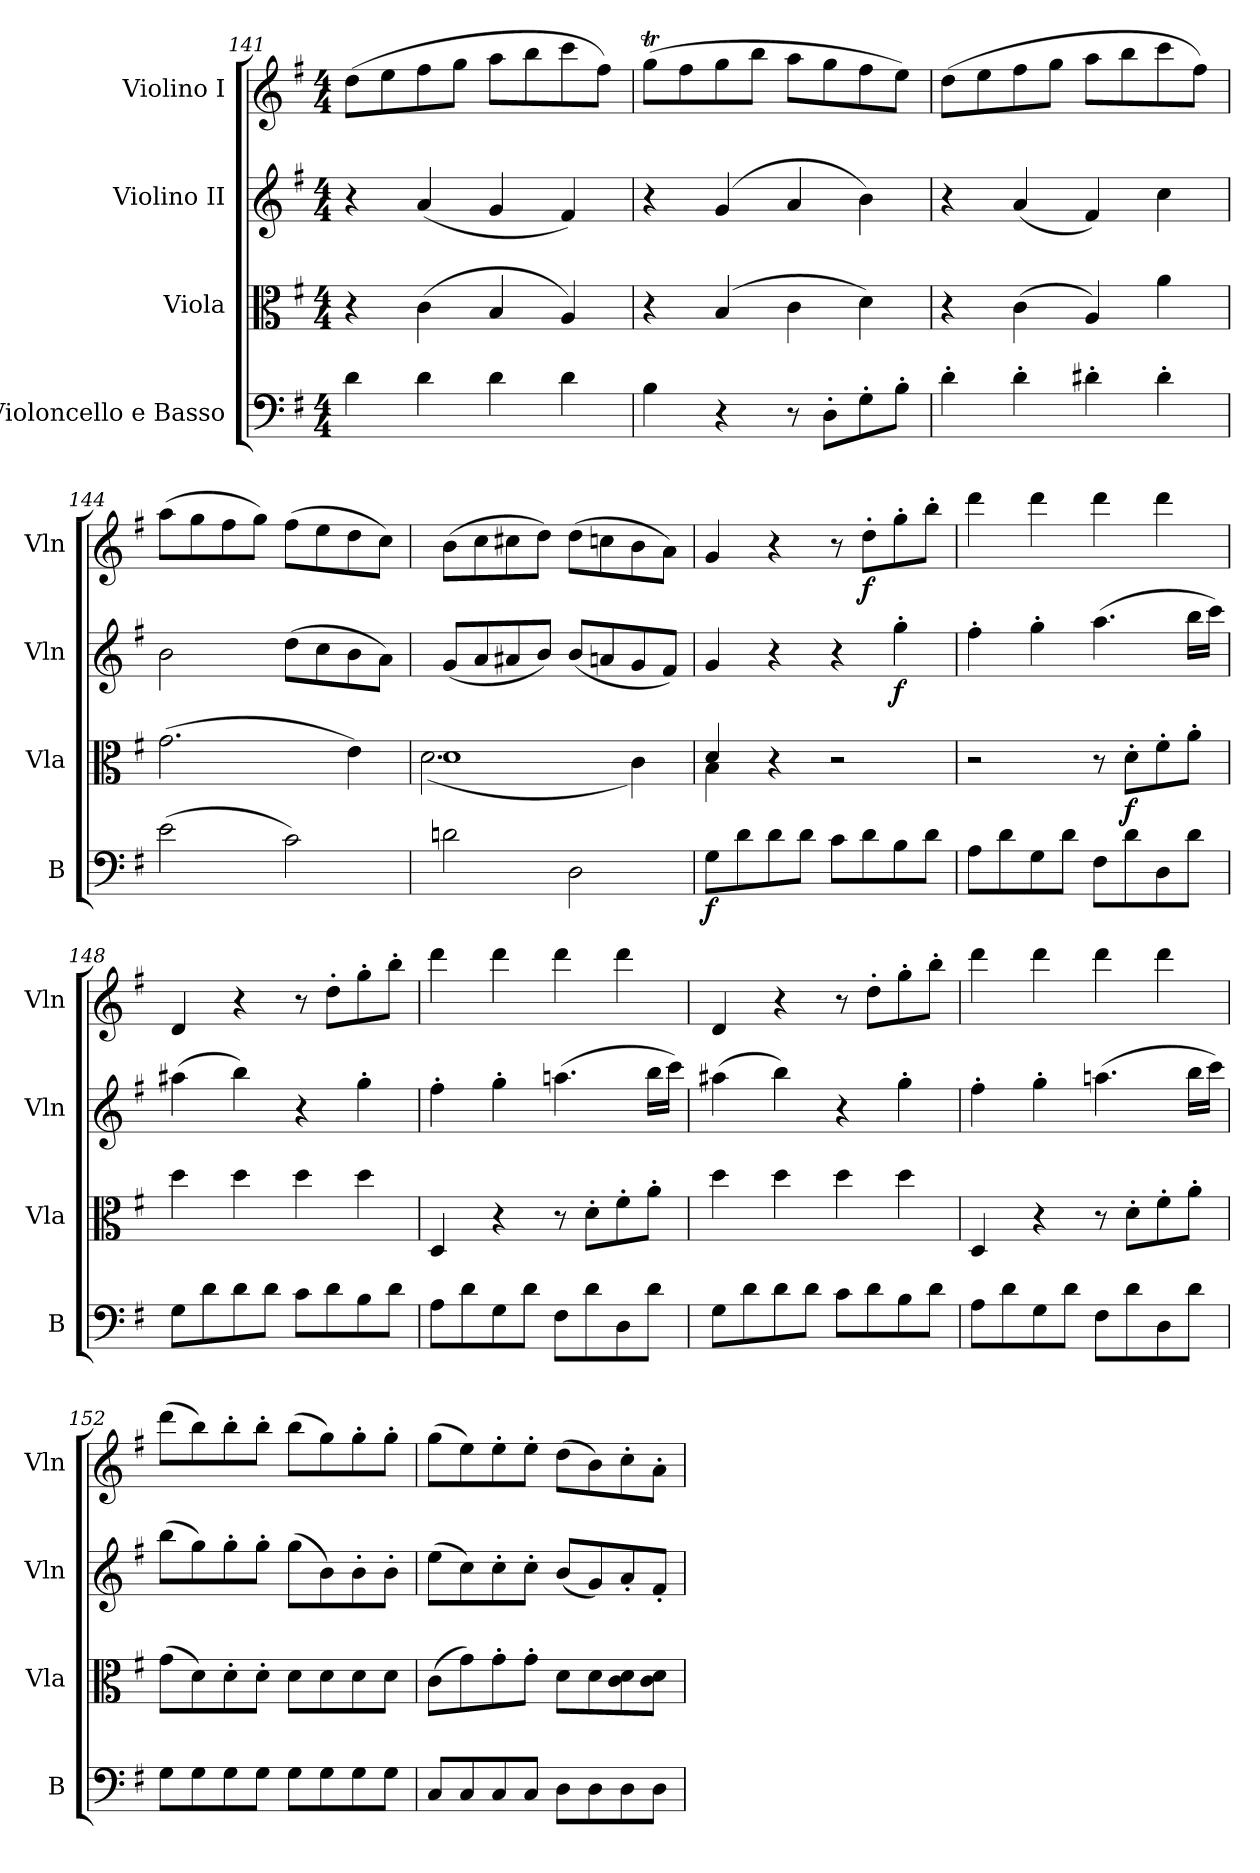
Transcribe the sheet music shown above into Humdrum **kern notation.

**kern	**dynam	**kern	**dynam	**kern	**dynam	**kern	**dynam
*part4	*part4	*part3	*part3	*part2	*part2	*part1	*part1
*staff4	*staff4	*staff3	*staff3	*staff2	*staff2	*staff1	*staff1
*I"Violoncello e Basso	*	*I"Viola	*	*I"Violino II	*	*I"Violino I	*
*I'B	*	*I'Vla	*	*I'Vln	*	*I'Vln	*
*clefF4	*	*clefC3	*	*clefG2	*	*clefG2	*
*k[f#]	*	*k[f#]	*	*k[f#]	*	*k[f#]	*
*G:	*	*G:	*	*G:	*	*G:	*
*M4/4	*	*M4/4	*	*M4/4	*	*M4/4	*
=141	=141	=141	=141	=141	=141	=141	=141
4d	.	4r	.	4r	.	(8ddL	.
.	.	.	.	.	.	8ee	.
4d	.	(4c	.	(4a	.	8ff#	.
.	.	.	.	.	.	8ggJ	.
4d	.	4B	.	4g	.	8aaL	.
.	.	.	.	.	.	8bb	.
4d	.	4A)	.	4f#)	.	8ccc	.
.	.	.	.	.	.	8ff#J)	.
=142	=142	=142	=142	=142	=142	=142	=142
4B	.	4r	.	4r	.	(8ggTL	.
.	.	.	.	.	.	8ff#	.
4r	.	(4B	.	(4g	.	8gg	.
.	.	.	.	.	.	8bbJ	.
8r	.	4c	.	4a	.	8aaL	.
8D'L	.	.	.	.	.	8gg	.
8G'	.	4d)	.	4b)	.	8ff#	.
8B'J	.	.	.	.	.	8eeJ)	.
=143	=143	=143	=143	=143	=143	=143	=143
4d'	.	4r	.	4r	.	(8ddL	.
.	.	.	.	.	.	8ee	.
4d'	.	(4c	.	(4a	.	8ff#	.
.	.	.	.	.	.	8ggJ	.
4d#X'	.	4A)	.	4f#)	.	8aaL	.
.	.	.	.	.	.	8bb	.
4d#'	.	4a	.	4cc	.	8ccc	.
.	.	.	.	.	.	8ff#J)	.
=144	=144	=144	=144	=144	=144	=144	=144
(2e	.	(2.g	.	2b	.	(8aaL	.
.	.	.	.	.	.	8gg	.
.	.	.	.	.	.	8ff#	.
.	.	.	.	.	.	8ggJ)	.
2c)	.	.	.	(8ddL	.	(8ff#L	.
.	.	.	.	8cc	.	8ee	.
.	.	4e)	.	8b	.	8dd	.
.	.	.	.	8aJ)	.	8ccJ)	.
!!LO:LB:g=z
=145	=145	=145	=145	=145	=145	=145	=145
*	*	*^	*	*	*	*	*
2dn	.	1d	(2.d	.	(8gL	.	(8bL	.
.	.	.	.	.	8a	.	8cc	.
.	.	.	.	.	8a#X	.	8cc#X	.
.	.	.	.	.	8bJ)	.	8ddJ)	.
2D	.	.	.	.	(8bL	.	(8ddL	.
.	.	.	.	.	8an	.	8ccn	.
.	.	.	4c)	.	8g	.	8b	.
.	.	.	.	.	8f#J)	.	8aJ)	.
=146	=146	=146	=146	=146	=146	=146	=146	=146
8GL	f	4d	4B	.	4g	.	4g	.
8d	.	.	.	.	.	.	.	.
8d	.	4r	4ryy	.	4r	.	4r	.
8dJ	.	.	.	.	.	.	.	.
8cL	.	2r	2ryy	.	4r	.	8r	.
8d	.	.	.	.	.	.	8dd'L	f
8B	.	.	.	.	4gg'	f	8gg'	.
8dJ	.	.	.	.	.	.	8bb'J	.
*	*	*v	*v	*	*	*	*	*
=147	=147	=147	=147	=147	=147	=147	=147
8AL	.	2r	.	4ff#'	.	4ddd	.
8d	.	.	.	.	.	.	.
8G	.	.	.	4gg'	.	4ddd	.
8dJ	.	.	.	.	.	.	.
8F#L	.	8r	.	(4.aa	.	4ddd	.
8d	.	8d'L	f	.	.	.	.
8D	.	8f#'	.	.	.	4ddd	.
8dJ	.	8a'J	.	16bbLL	.	.	.
.	.	.	.	16cccJJ)	.	.	.
=148	=148	=148	=148	=148	=148	=148	=148
8GL	.	4dd	.	(4aa#X	.	4d	.
8d	.	.	.	.	.	.	.
8d	.	4dd	.	4bb)	.	4r	.
8dJ	.	.	.	.	.	.	.
8cL	.	4dd	.	4r	.	8r	.
8d	.	.	.	.	.	8dd'L	.
8B	.	4dd	.	4gg'	.	8gg'	.
8dJ	.	.	.	.	.	8bb'J	.
=149	=149	=149	=149	=149	=149	=149	=149
8AL	.	4D	.	4ff#'	.	4ddd	.
8d	.	.	.	.	.	.	.
8G	.	4r	.	4gg'	.	4ddd	.
8dJ	.	.	.	.	.	.	.
8F#L	.	8r	.	(4.aan	.	4ddd	.
8d	.	8d'L	.	.	.	.	.
8D	.	8f#'	.	.	.	4ddd	.
8dJ	.	8a'J	.	16bbLL	.	.	.
.	.	.	.	16cccJJ)	.	.	.
=150	=150	=150	=150	=150	=150	=150	=150
8GL	.	4dd	.	(4aa#X	.	4d	.
8d	.	.	.	.	.	.	.
8d	.	4dd	.	4bb)	.	4r	.
8dJ	.	.	.	.	.	.	.
8cL	.	4dd	.	4r	.	8r	.
8d	.	.	.	.	.	8dd'L	.
8B	.	4dd	.	4gg'	.	8gg'	.
8dJ	.	.	.	.	.	8bb'J	.
!!LO:LB:g=z
=151	=151	=151	=151	=151	=151	=151	=151
8AL	.	4D	.	4ff#'	.	4ddd	.
8d	.	.	.	.	.	.	.
8G	.	4r	.	4gg'	.	4ddd	.
8dJ	.	.	.	.	.	.	.
8F#L	.	8r	.	(4.aan	.	4ddd	.
8d	.	8d'L	.	.	.	.	.
8D	.	8f#'	.	.	.	4ddd	.
8dJ	.	8a'J	.	16bbLL	.	.	.
.	.	.	.	16cccJJ)	.	.	.
=152	=152	=152	=152	=152	=152	=152	=152
8GL	.	(8gL	.	(8bbL	.	(8dddL	.
8G	.	8d)	.	8gg)	.	8bb)	.
8G	.	8d'	.	8gg'	.	8bb'	.
8GJ	.	8d'J	.	8gg'J	.	8bb'J	.
8GL	.	8dL	.	(8ggL	.	(8bbL	.
8G	.	8d	.	8b)	.	8gg)	.
8G	.	8d	.	8b'	.	8gg'	.
8GJ	.	8dJ	.	8b'J	.	8gg'J	.
=153	=153	=153	=153	=153	=153	=153	=153
8CL	.	(8cL	.	(8eeL	.	(8ggL	.
8C	.	8g)	.	8cc)	.	8ee)	.
8C	.	8g'	.	8cc'	.	8ee'	.
8CJ	.	8g'J	.	8cc'J	.	8ee'J	.
8DL	.	8dL	.	(8bL	.	(8ddL	.
8D	.	8d	.	8g)	.	8b)	.
8D	.	8d 8c	.	8a'	.	8cc'	.
8DJ	.	8d 8cJ	.	8f#'J	.	8a'J	.
=	=	=	=	=	=	=	=
*-	*-	*-	*-	*-	*-	*-	*-
